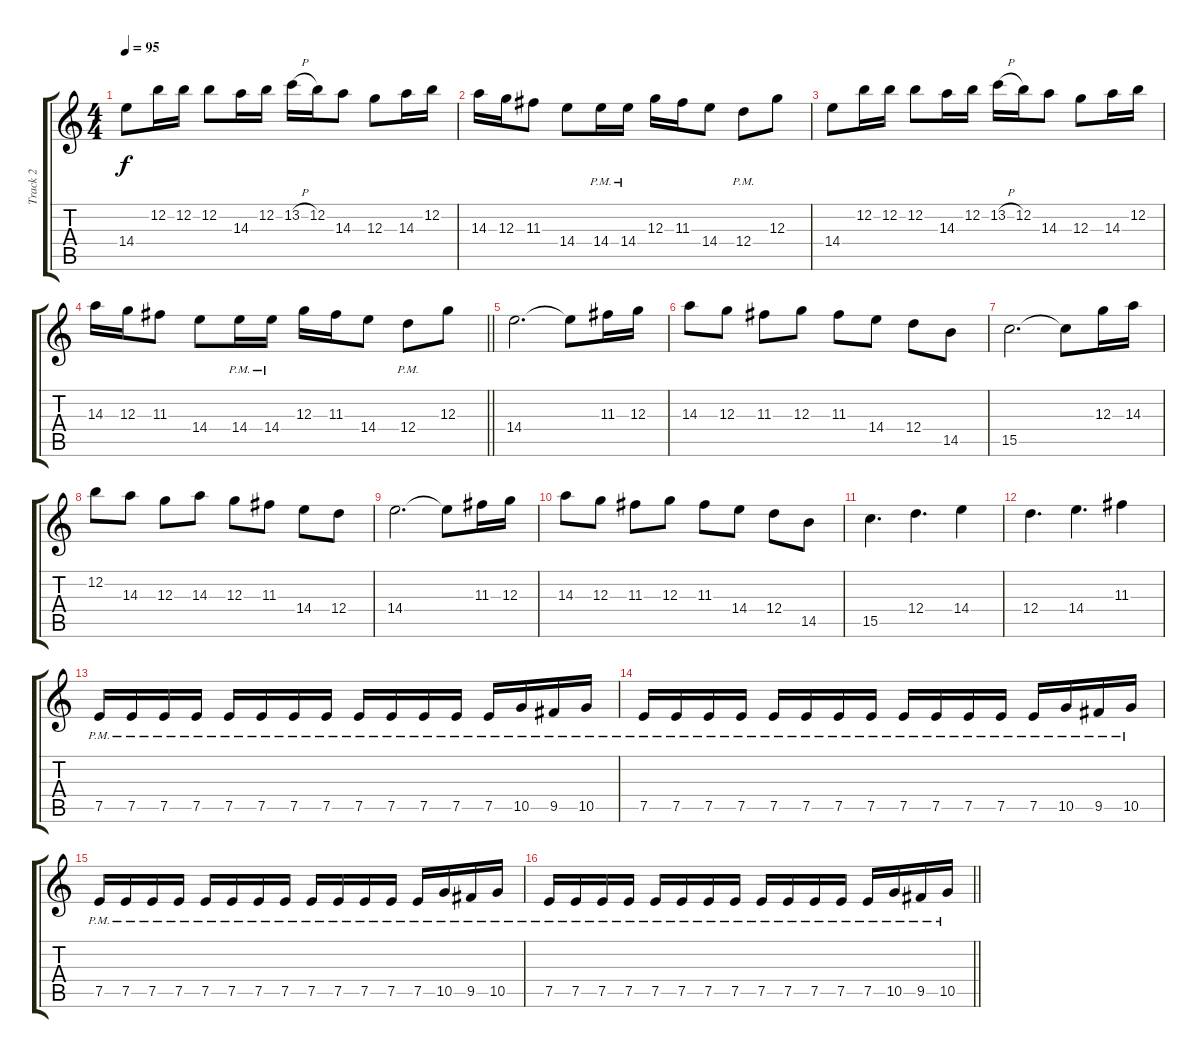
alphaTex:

\track ("Track 2" "Track 2") {instrument electricguitarclean}
\staff {score tabs}
\tuning (E4 B3 G3 D3 A2 E2) {hide}
\ts (4 4)
\tempo 95
\clef g2
\ks c
14.4.8{dy f} 12.2.16 12.2.16 12.2.8 14.3.16 12.2.16 13.2{h}.16 12.2.16 14.3.8 12.3.8 14.3.16 12.2.16 |
14.3.16 12.3.16 11.3.8 14.4.8 14.4{pm}.16 14.4{pm}.16 12.3.16 11.3.16 14.4.8 12.4{pm}.8 12.3.8 |
14.4.8 12.2.16 12.2.16 12.2.8 14.3.16 12.2.16 13.2{h}.16 12.2.16 14.3.8 12.3.8 14.3.16 12.2.16 |
\barLineRight lightlight
14.3.16 12.3.16 11.3.8 14.4.8 14.4{pm}.16 14.4{pm}.16 12.3.16 11.3.16 14.4.8 12.4{pm}.8 12.3.8 |
14.4.2{d} 14.4{t}.8 11.3.16 12.3.16 |
14.3.8 12.3.8 11.3.8 12.3.8 11.3.8 14.4.8 12.4.8 14.5.8 |
15.5.2{d} 15.5{t}.8 12.3.16 14.3.16 |
12.2.8 14.3.8 12.3.8 14.3.8 12.3.8 11.3.8 14.4.8 12.4.8 |
14.4.2{d} 14.4{t}.8 11.3.16 12.3.16 |
14.3.8 12.3.8 11.3.8 12.3.8 11.3.8 14.4.8 12.4.8 14.5.8 |
15.5.4{d} 12.4.4{d} 14.4.4 |
12.4.4{d} 14.4.4{d} 11.3.4 |
7.5{pm}.16 7.5{pm}.16 7.5{pm}.16 7.5{pm}.16 7.5{pm}.16 7.5{pm}.16 7.5{pm}.16 7.5{pm}.16 7.5{pm}.16 7.5{pm}.16 7.5{pm}.16 7.5{pm}.16 7.5{pm}.16 10.5{pm}.16 9.5{pm}.16 10.5{pm}.16 |
7.5{pm}.16 7.5{pm}.16 7.5{pm}.16 7.5{pm}.16 7.5{pm}.16 7.5{pm}.16 7.5{pm}.16 7.5{pm}.16 7.5{pm}.16 7.5{pm}.16 7.5{pm}.16 7.5{pm}.16 7.5{pm}.16 10.5{pm}.16 9.5{pm}.16 10.5{pm}.16 |
7.5{pm}.16 7.5{pm}.16 7.5{pm}.16 7.5{pm}.16 7.5{pm}.16 7.5{pm}.16 7.5{pm}.16 7.5{pm}.16 7.5{pm}.16 7.5{pm}.16 7.5{pm}.16 7.5{pm}.16 7.5{pm}.16 10.5{pm}.16 9.5{pm}.16 10.5{pm}.16 |
\barLineRight lightlight
7.5{pm}.16 7.5{pm}.16 7.5{pm}.16 7.5{pm}.16 7.5{pm}.16 7.5{pm}.16 7.5{pm}.16 7.5{pm}.16 7.5{pm}.16 7.5{pm}.16 7.5{pm}.16 7.5{pm}.16 7.5{pm}.16 10.5{pm}.16 9.5{pm}.16 10.5{pm}.16
